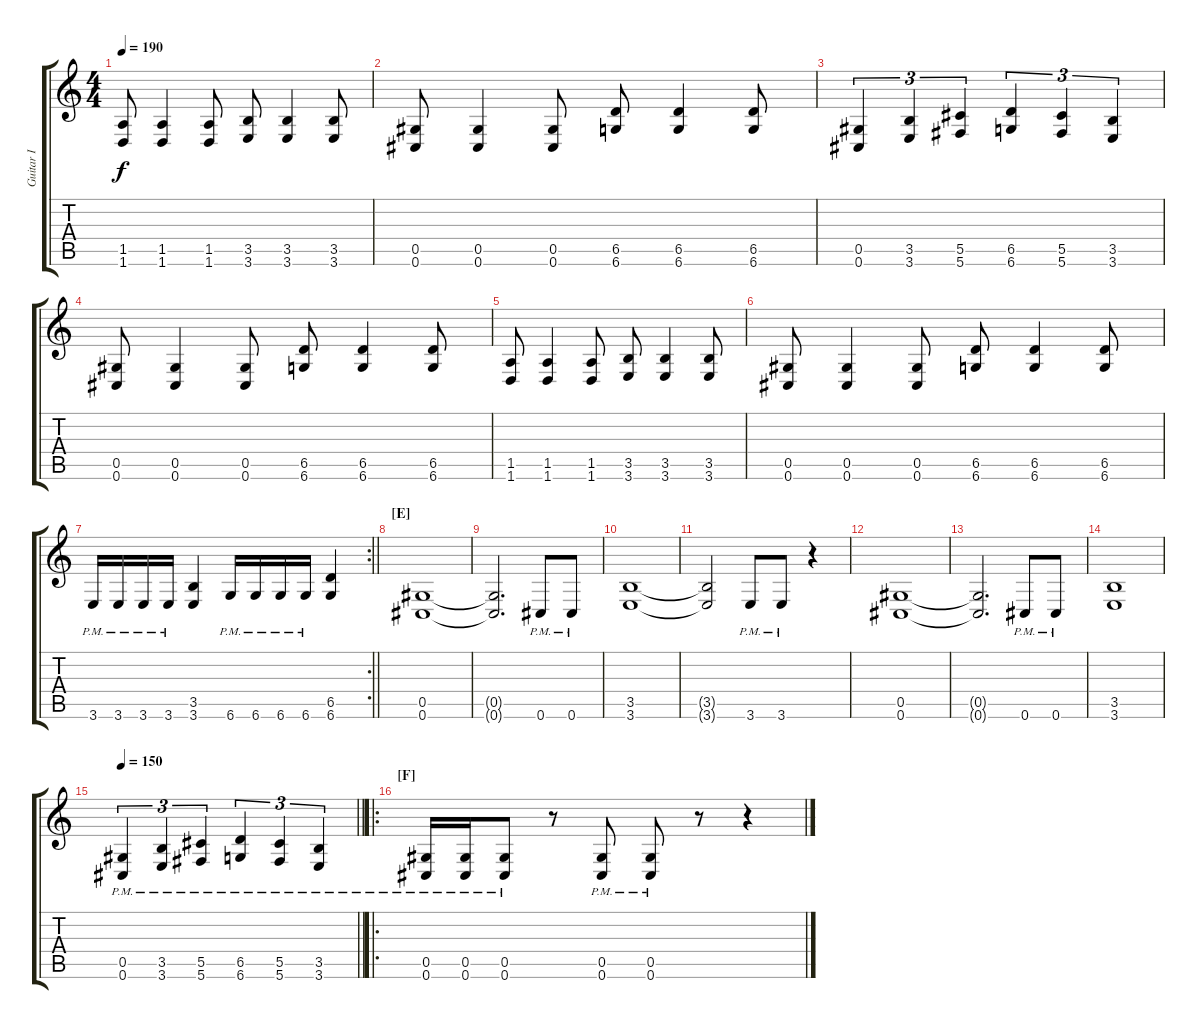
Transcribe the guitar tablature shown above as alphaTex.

\track ("Guitar I" "Guitar I") {instrument distortionguitar}
\staff {score tabs}
\tuning (Eb4 Bb3 Gb3 Db3 Ab2 Db2) {hide}
\ts (4 4)
\tempo 190
\clef g2
\ks c
(1.5 1.6).8{dy f} (1.5 1.6).4 (1.5 1.6).8 (3.5 3.6).8 (3.5 3.6).4 (3.5 3.6).8 |
(0.5 0.6).8 (0.5 0.6).4 (0.5 0.6).8 (6.5 6.6).8 (6.5 6.6).4 (6.5 6.6).8 |
(0.5 0.6).4{tu (3 2)} (3.5 3.6).4{tu (3 2)} (5.5 5.6).4{tu (3 2)} (6.5 6.6).4{tu (3 2)} (5.5 5.6).4{tu (3 2)} (3.5 3.6).4{tu (3 2)} |
(0.5 0.6).8 (0.5 0.6).4 (0.5 0.6).8 (6.5 6.6).8 (6.5 6.6).4 (6.5 6.6).8 |
(1.5 1.6).8 (1.5 1.6).4 (1.5 1.6).8 (3.5 3.6).8 (3.5 3.6).4 (3.5 3.6).8 |
(0.5 0.6).8 (0.5 0.6).4 (0.5 0.6).8 (6.5 6.6).8 (6.5 6.6).4 (6.5 6.6).8 |
\rc 2
\barLineRight lightlight
3.6{pm}.16 3.6{pm}.16 3.6{pm}.16 3.6{pm}.16 (3.5 3.6).4 6.6{pm}.16 6.6{pm}.16 6.6{pm}.16 6.6{pm}.16 (6.5 6.6).4 |
\section ("" "[E]")
(0.5 0.6).1 |
(0.5{t} 0.6{t}).2{d} 0.6{pm}.8 0.6{pm}.8 |
(3.5 3.6).1 |
(3.5{t} 3.6{t}).2 3.6{pm}.8 3.6{pm}.8 r.4 |
(0.5 0.6).1 |
(0.5{t} 0.6{t}).2{d} 0.6{pm}.8 0.6{pm}.8 |
(3.5 3.6).1 |
\tempo 150
\barLineRight lightlight
(0.5{pm} 0.6{pm}).4{tu (3 2)} (3.5{pm} 3.6{pm}).4{tu (3 2)} (5.5{pm} 5.6{pm}).4{tu (3 2)} (6.5{pm} 6.6{pm}).4{tu (3 2)} (5.5{pm} 5.6{pm}).4{tu (3 2)} (3.5{pm} 3.6{pm}).4{tu (3 2)} |
\ro
\section ("" "[F]")
(0.5{pm} 0.6{pm}).16 (0.5{pm} 0.6{pm}).16 (0.5{pm} 0.6{pm}).8 r.8 (0.5{pm} 0.6{pm}).8 (0.5{pm} 0.6{pm}).8 r.8 r.4
